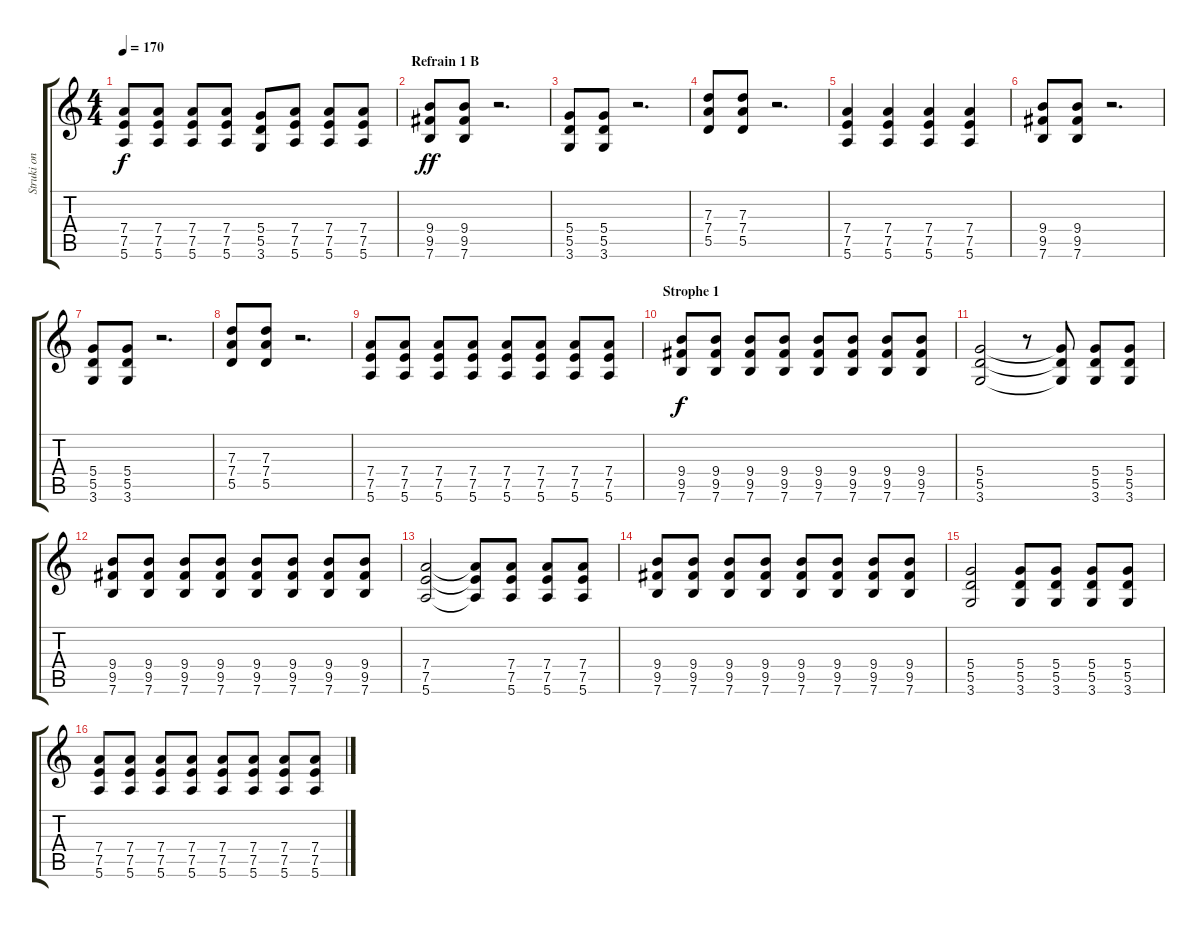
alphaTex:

\track ("Struki on Guitar" "Struki on ") {instrument distortionguitar}
\staff {score tabs}
\tuning (E4 B3 G3 D3 A2 E2) {hide}
\ts (4 4)
\tempo 170
\clef g2
\ks c
(7.4 7.5 5.6).8{dy f} (7.4 7.5 5.6).8 (7.4 7.5 5.6).8 (7.4 7.5 5.6).8 (5.4 5.5 3.6).8 (7.4 7.5 5.6).8 (7.4 7.5 5.6).8 (7.4 7.5 5.6).8 |
\section ("" "Refrain 1 B")
(9.4 9.5 7.6).8{dy ff} (9.4 9.5 7.6).8 r.2{d} |
(5.4 5.5 3.6).8 (5.4 5.5 3.6).8 r.2{d} |
(7.3 7.4 5.5).8 (7.3 7.4 5.5).8 r.2{d} |
(7.4 7.5 5.6).4 (7.4 7.5 5.6).4 (7.4 7.5 5.6).4 (7.4 7.5 5.6).4 |
(9.4 9.5 7.6).8 (9.4 9.5 7.6).8 r.2{d} |
(5.4 5.5 3.6).8 (5.4 5.5 3.6).8 r.2{d} |
(7.3 7.4 5.5).8 (7.3 7.4 5.5).8 r.2{d} |
(7.4 7.5 5.6).8 (7.4 7.5 5.6).8 (7.4 7.5 5.6).8 (7.4 7.5 5.6).8 (7.4 7.5 5.6).8 (7.4 7.5 5.6).8 (7.4 7.5 5.6).8 (7.4 7.5 5.6).8 |
\section ("" "Strophe 1")
(9.4 9.5 7.6).8{dy f} (9.4 9.5 7.6).8 (9.4 9.5 7.6).8 (9.4 9.5 7.6).8 (9.4 9.5 7.6).8 (9.4 9.5 7.6).8 (9.4 9.5 7.6).8 (9.4 9.5 7.6).8 |
(5.4 5.5 3.6).2 r.8 (5.4{t} 5.5{t} 3.6{t}).8 (5.4 5.5 3.6).8 (5.4 5.5 3.6).8 |
(9.4 9.5 7.6).8 (9.4 9.5 7.6).8 (9.4 9.5 7.6).8 (9.4 9.5 7.6).8 (9.4 9.5 7.6).8 (9.4 9.5 7.6).8 (9.4 9.5 7.6).8 (9.4 9.5 7.6).8 |
(7.4 7.5 5.6).2 (7.4{t} 7.5{t} 5.6{t}).8 (7.4 7.5 5.6).8 (7.4 7.5 5.6).8 (7.4 7.5 5.6).8 |
(9.4 9.5 7.6).8 (9.4 9.5 7.6).8 (9.4 9.5 7.6).8 (9.4 9.5 7.6).8 (9.4 9.5 7.6).8 (9.4 9.5 7.6).8 (9.4 9.5 7.6).8 (9.4 9.5 7.6).8 |
(5.4 5.5 3.6).2 (5.4 5.5 3.6).8 (5.4 5.5 3.6).8 (5.4 5.5 3.6).8 (5.4 5.5 3.6).8 |
(7.4 7.5 5.6).8 (7.4 7.5 5.6).8 (7.4 7.5 5.6).8 (7.4 7.5 5.6).8 (7.4 7.5 5.6).8 (7.4 7.5 5.6).8 (7.4 7.5 5.6).8 (7.4 7.5 5.6).8
